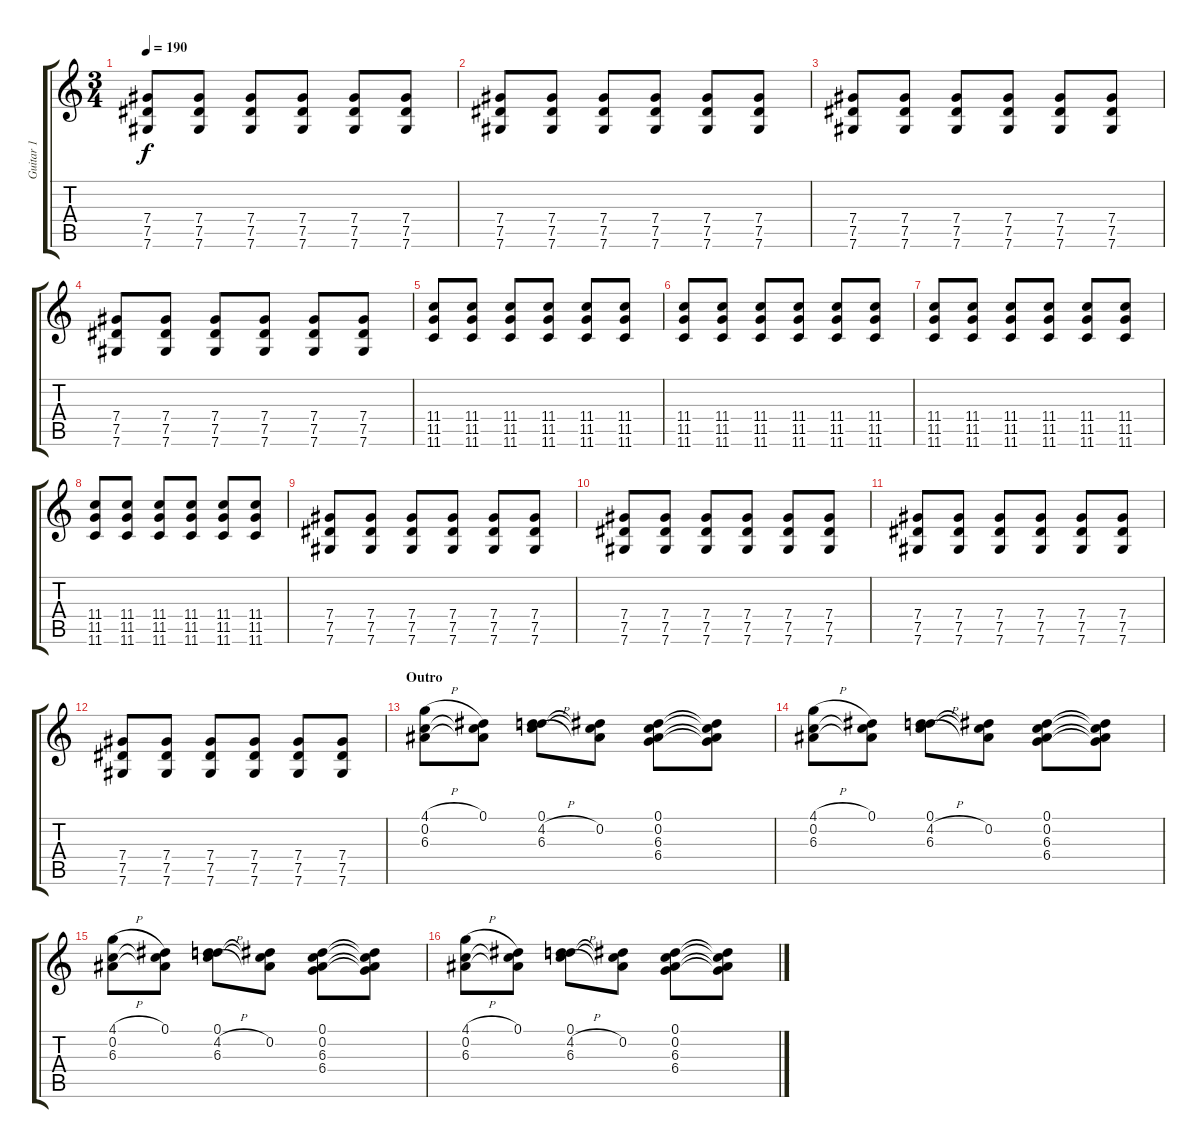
\track ("Guitar 1" "Guitar 1") {instrument electricguitarclean}
\staff {score tabs}
\tuning (Eb4 Bb3 Gb3 Db3 Ab2 Db2) {hide}
\ts (3 4)
\tempo 190
\clef g2
\ks c
(7.4 7.5 7.6).8{dy f} (7.4 7.5 7.6).8 (7.4 7.5 7.6).8 (7.4 7.5 7.6).8 (7.4 7.5 7.6).8 (7.4 7.5 7.6).8 |
(7.4 7.5 7.6).8 (7.4 7.5 7.6).8 (7.4 7.5 7.6).8 (7.4 7.5 7.6).8 (7.4 7.5 7.6).8 (7.4 7.5 7.6).8 |
(7.4 7.5 7.6).8 (7.4 7.5 7.6).8 (7.4 7.5 7.6).8 (7.4 7.5 7.6).8 (7.4 7.5 7.6).8 (7.4 7.5 7.6).8 |
(7.4 7.5 7.6).8 (7.4 7.5 7.6).8 (7.4 7.5 7.6).8 (7.4 7.5 7.6).8 (7.4 7.5 7.6).8 (7.4 7.5 7.6).8 |
(11.4 11.5 11.6).8 (11.4 11.5 11.6).8 (11.4 11.5 11.6).8 (11.4 11.5 11.6).8 (11.4 11.5 11.6).8 (11.4 11.5 11.6).8 |
(11.4 11.5 11.6).8 (11.4 11.5 11.6).8 (11.4 11.5 11.6).8 (11.4 11.5 11.6).8 (11.4 11.5 11.6).8 (11.4 11.5 11.6).8 |
(11.4 11.5 11.6).8 (11.4 11.5 11.6).8 (11.4 11.5 11.6).8 (11.4 11.5 11.6).8 (11.4 11.5 11.6).8 (11.4 11.5 11.6).8 |
(11.4 11.5 11.6).8 (11.4 11.5 11.6).8 (11.4 11.5 11.6).8 (11.4 11.5 11.6).8 (11.4 11.5 11.6).8 (11.4 11.5 11.6).8 |
(7.4 7.5 7.6).8 (7.4 7.5 7.6).8 (7.4 7.5 7.6).8 (7.4 7.5 7.6).8 (7.4 7.5 7.6).8 (7.4 7.5 7.6).8 |
(7.4 7.5 7.6).8 (7.4 7.5 7.6).8 (7.4 7.5 7.6).8 (7.4 7.5 7.6).8 (7.4 7.5 7.6).8 (7.4 7.5 7.6).8 |
(7.4 7.5 7.6).8 (7.4 7.5 7.6).8 (7.4 7.5 7.6).8 (7.4 7.5 7.6).8 (7.4 7.5 7.6).8 (7.4 7.5 7.6).8 |
(7.4 7.5 7.6).8 (7.4 7.5 7.6).8 (7.4 7.5 7.6).8 (7.4 7.5 7.6).8 (7.4 7.5 7.6).8 (7.4 7.5 7.6).8 |
\section ("" "Outro")
(4.1{h} 0.2 6.3).8{instrument overdrivenguitar} (0.1 0.2{t} 6.3{t}).8 (0.1 4.2{h} 6.3).8 (0.1{t} 0.2 6.3{t}).8 (0.1 0.2 6.3 6.4).8 (0.1{t} 0.2{t} 6.3{t} 6.4{t}).8 |
(4.1{h} 0.2 6.3).8 (0.1 0.2{t} 6.3{t}).8 (0.1 4.2{h} 6.3).8 (0.1{t} 0.2 6.3{t}).8 (0.1 0.2 6.3 6.4).8 (0.1{t} 0.2{t} 6.3{t} 6.4{t}).8 |
(4.1{h} 0.2 6.3).8 (0.1 0.2{t} 6.3{t}).8 (0.1 4.2{h} 6.3).8 (0.1{t} 0.2 6.3{t}).8 (0.1 0.2 6.3 6.4).8 (0.1{t} 0.2{t} 6.3{t} 6.4{t}).8 |
(4.1{h} 0.2 6.3).8 (0.1 0.2{t} 6.3{t}).8 (0.1 4.2{h} 6.3).8 (0.1{t} 0.2 6.3{t}).8 (0.1 0.2 6.3 6.4).8 (0.1{t} 0.2{t} 6.3{t} 6.4{t}).8
